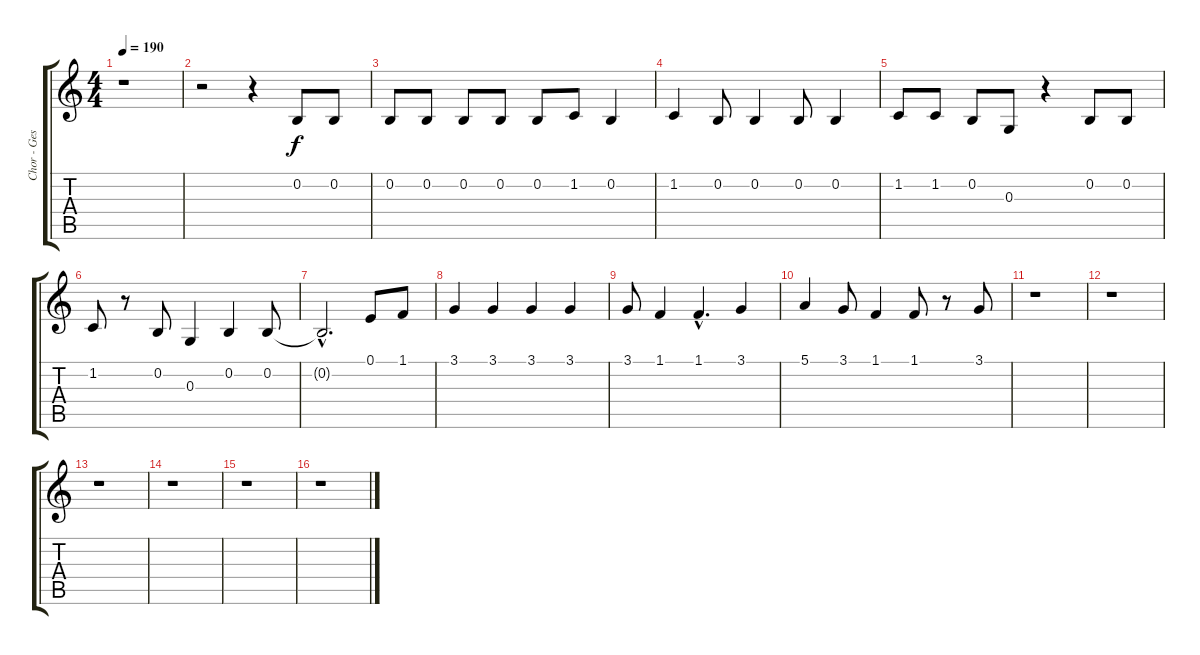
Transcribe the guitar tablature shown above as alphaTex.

\track ("Chor - Gesang" "Chor - Ges") {instrument bassoon}
\staff {score tabs}
\tuning (E4 B3 G3 D3 A2 E2) {hide}
\ts (4 4)
\tempo 190
\clef g2
\ks c
r.1{dy f} |
r.2 r.4 0.2.8 0.2.8 |
0.2.8 0.2.8 0.2.8 0.2.8 0.2.8 1.2.8 0.2.4 |
1.2.4 0.2.8 0.2.4 0.2.8 0.2.4 |
1.2.8 1.2.8 0.2.8 0.3.8 r.4 0.2.8 0.2.8 |
1.2.8 r.8 0.2.8 0.3.4 0.2.4 0.2.8 |
0.2{hac t}.2{d} 0.1.8 1.1.8 |
3.1.4 3.1.4 3.1.4 3.1.4 |
3.1.8 1.1.4 1.1{hac}.4{d} 3.1.4 |
5.1.4 3.1.8 1.1.4 1.1.8 r.8 3.1.8 |
r.1 |
r.1 |
r.1 |
r.1 |
r.1 |
r.1
